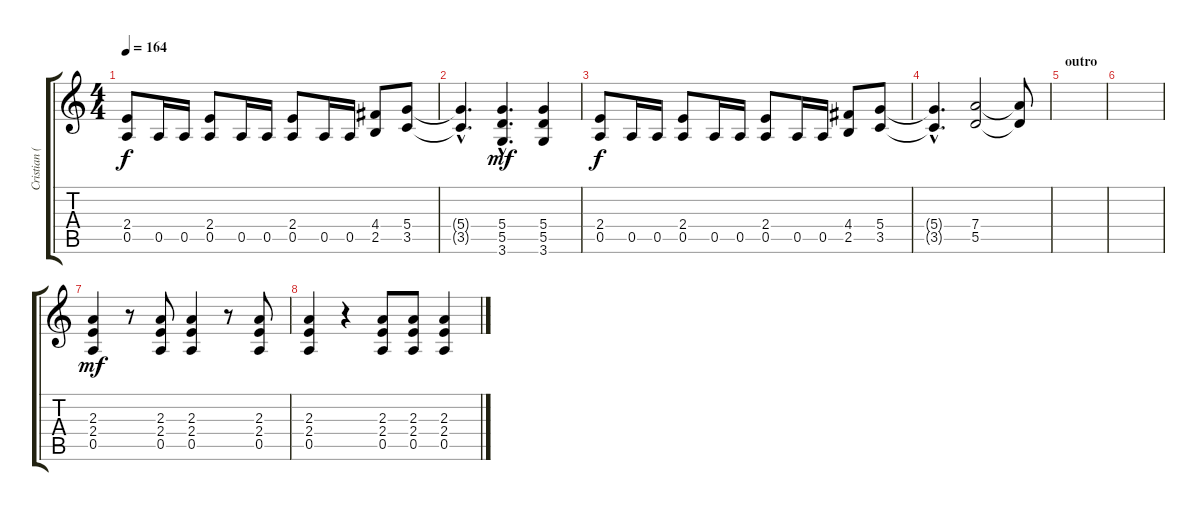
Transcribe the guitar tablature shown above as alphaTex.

\track ("Cristian (guitarra)" "Cristian (") {instrument distortionguitar}
\staff {score tabs}
\tuning (E4 B3 G3 D3 A2 E2) {hide}
\ts (4 4)
\tempo 164
\clef g2
\ks c
(2.4 0.5).8{dy f} 0.5.16 0.5.16 (2.4 0.5).8 0.5.16 0.5.16 (2.4 0.5).8 0.5.16 0.5.16 (4.4 2.5).8 (5.4 3.5).8 |
(5.4{hac t} 3.5{hac t}).4{d} (5.4{hac} 5.5{hac} 3.6{hac}).4{d dy mf} (5.4 5.5 3.6).4 |
(2.4 0.5).8{dy f} 0.5.16 0.5.16 (2.4 0.5).8 0.5.16 0.5.16 (2.4 0.5).8 0.5.16 0.5.16 (4.4 2.5).8 (5.4 3.5).8 |
(5.4{hac t} 3.5{hac t}).4{d} (7.4 5.5).2 (7.4{t} 5.5{t}).8 |
\section ("" "outro")
|
|
(2.3 2.4 0.5).4{dy mf} r.8 (2.3 2.4 0.5).8 (2.3 2.4 0.5).4 r.8 (2.3 2.4 0.5).8 |
(2.3 2.4 0.5).4 r.4 (2.3 2.4 0.5).8 (2.3 2.4 0.5).8 (2.3 2.4 0.5).4
